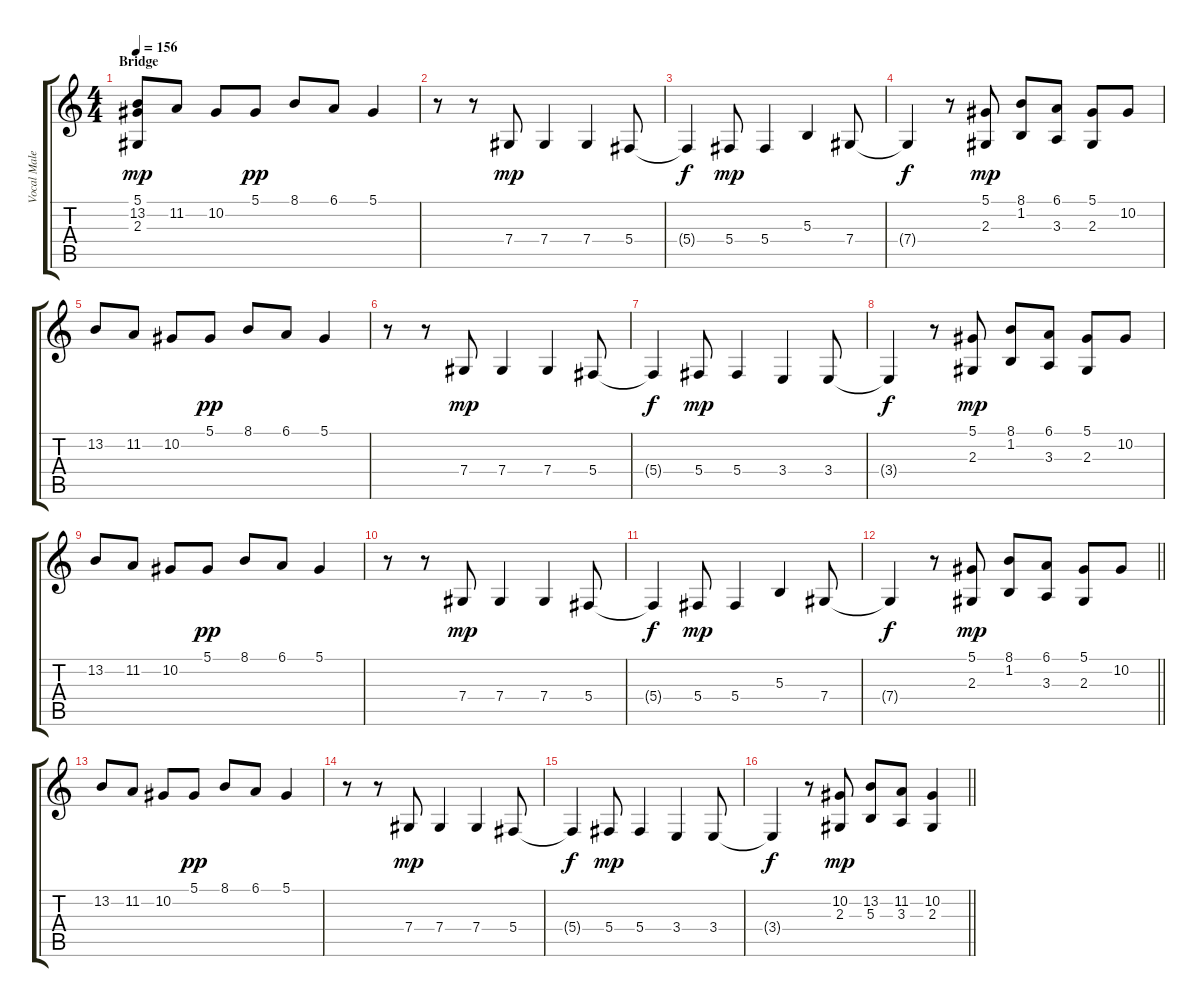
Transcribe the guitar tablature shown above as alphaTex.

\track ("Vocal Male" "Vocal Male") {instrument lead2sawtooth}
\staff {score tabs}
\tuning (Eb4 Bb3 Gb3 Db3 Ab2 Eb2) {hide}
\ts (4 4)
\section ("" "Bridge")
\tempo 156
\clef g2
\ks c
(5.1{t} 13.2 2.3{t}).8{dy mp} 11.2.8 10.2.8 5.1.8{dy pp} 8.1.8 6.1.8 5.1.4 |
r.8 r.8 7.4.8{dy mp} 7.4.4 7.4.4 5.4.8 |
5.4{t}.4{dy f} 5.4.8{dy mp} 5.4.4 5.3.4 7.4.8 |
7.4{t}.4{dy f} r.8 (5.1 2.3).8{dy mp} (8.1 1.2).8 (6.1 3.3).8 (5.1 2.3).8 10.2.8 |
13.2.8 11.2.8 10.2.8 5.1.8{dy pp} 8.1.8 6.1.8 5.1.4 |
r.8 r.8 7.4.8{dy mp} 7.4.4 7.4.4 5.4.8 |
5.4{t}.4{dy f} 5.4.8{dy mp} 5.4.4 3.4.4 3.4.8 |
3.4{t}.4{dy f} r.8 (5.1 2.3).8{dy mp} (8.1 1.2).8 (6.1 3.3).8 (5.1 2.3).8 10.2.8 |
13.2.8 11.2.8 10.2.8 5.1.8{dy pp} 8.1.8 6.1.8 5.1.4 |
r.8 r.8 7.4.8{dy mp} 7.4.4 7.4.4 5.4.8 |
5.4{t}.4{dy f} 5.4.8{dy mp} 5.4.4 5.3.4 7.4.8 |
\barLineRight lightlight
7.4{t}.4{dy f} r.8 (5.1 2.3).8{dy mp} (8.1 1.2).8 (6.1 3.3).8 (5.1 2.3).8 10.2.8 |
13.2.8 11.2.8 10.2.8 5.1.8{dy pp} 8.1.8 6.1.8 5.1.4 |
r.8 r.8 7.4.8{dy mp} 7.4.4 7.4.4 5.4.8 |
5.4{t}.4{dy f} 5.4.8{dy mp} 5.4.4 3.4.4 3.4.8 |
\barLineRight lightlight
3.4{t}.4{dy f} r.8 (10.2 2.3).8{dy mp} (13.2 5.3).8 (11.2 3.3).8 (10.2 2.3).4
